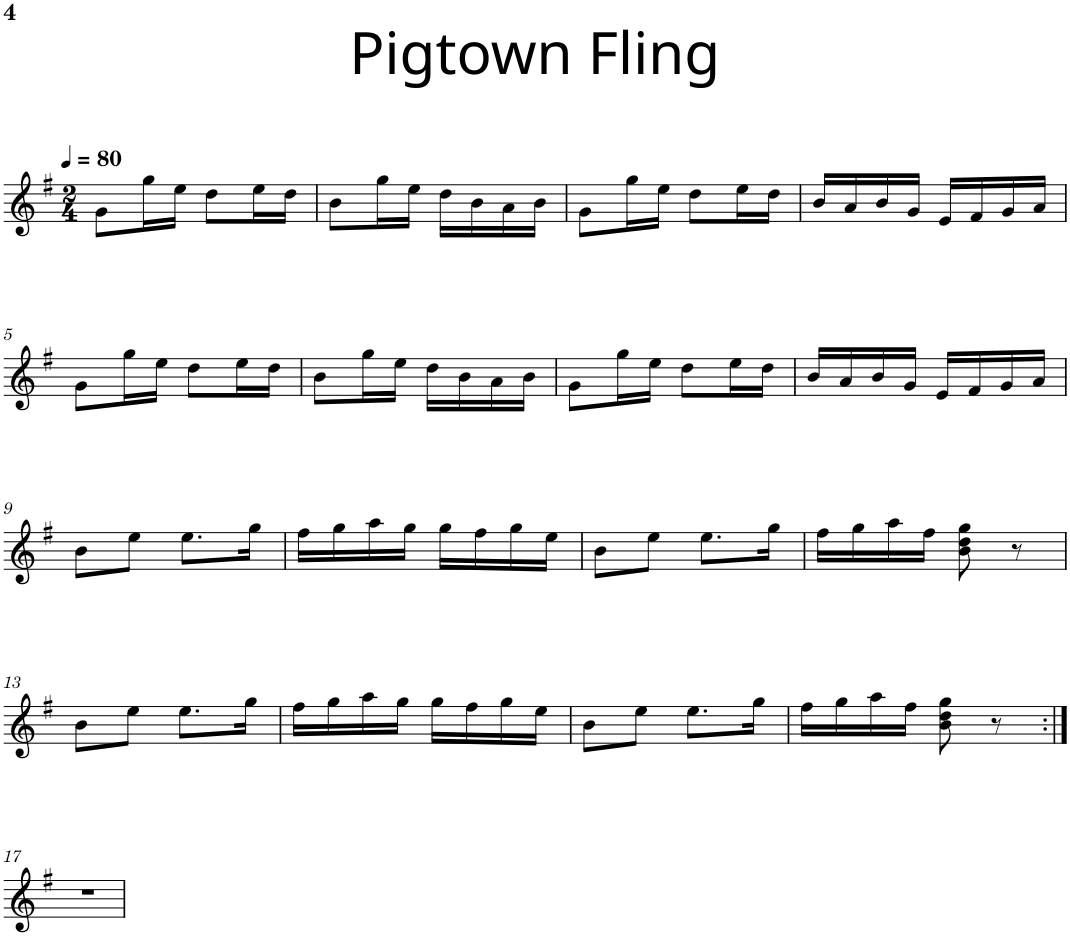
**kern
*part1
*staff1
*I"Violin
*I'Vln
!!LO:PB:g=z
*clefG2
*k[f#]
*M2/4
*MM80
=1
8g\L
16gg\L
16ee\JJ
8dd\L
16ee\L
16dd\JJ
=2
8b\L
16gg\L
16ee\JJ
16dd\LL
16b\
16a\
16b\JJ
=3
8g\L
16gg\L
16ee\JJ
8dd\L
16ee\L
16dd\JJ
=4
16b/LL
16a/
16b/
16g/JJ
16e/LL
16f#/
16g/
16a/JJ
!!LO:LB:g=z
=5
8g\L
16gg\L
16ee\JJ
8dd\L
16ee\L
16dd\JJ
=6
8b\L
16gg\L
16ee\JJ
16dd\LL
16b\
16a\
16b\JJ
=7
8g\L
16gg\L
16ee\JJ
8dd\L
16ee\L
16dd\JJ
=8
16b/LL
16a/
16b/
16g/JJ
16e/LL
16f#/
16g/
16a/JJ
!!LO:LB:g=z
=9
8b\L
8ee\J
8.ee\L
16gg\Jk
=10
16ff#\LL
16gg\
16aa\
16gg\JJ
16gg\LL
16ff#\
16gg\
16ee\JJ
=11
8b\L
8ee\J
8.ee\L
16gg\Jk
=12
16ff#\LL
16gg\
16aa\
16ff#\JJ
8b\ 8dd\ 8gg\
8r
!!LO:LB:g=z
=13
8b\L
8ee\J
8.ee\L
16gg\Jk
=14
16ff#\LL
16gg\
16aa\
16gg\JJ
16gg\LL
16ff#\
16gg\
16ee\JJ
=15
8b\L
8ee\J
8.ee\L
16gg\Jk
=16
16ff#\LL
16gg\
16aa\
16ff#\JJ
8b\ 8dd\ 8gg\
8r
!!LO:LB:g=z
=17:|!
2r
=
*-
